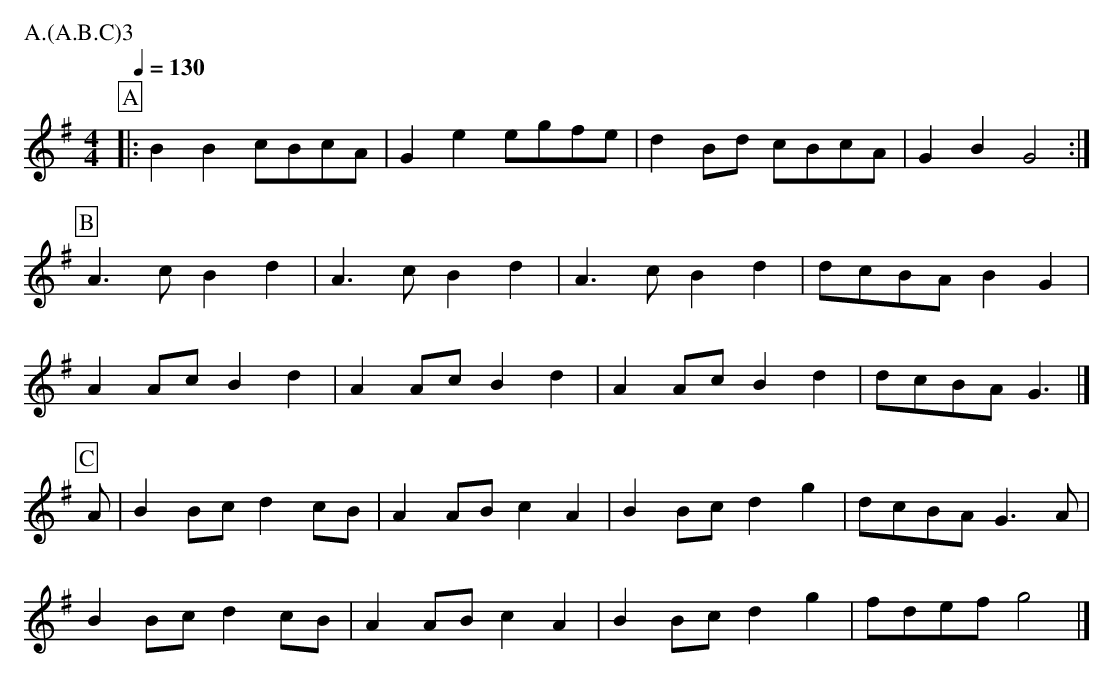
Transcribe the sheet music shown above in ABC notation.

X:1
T:Step & Fetch Her Bampton
M:4/4
L:1/8
Q:1/4= 130
P:A.(A.B.C)3
K:G
P:A
|:B2B2 cBcA|G2e2 egfe|d2Bd cBcA|G2B2 G4 :|
P:B
  A3 c B2d2|A3 c B2d2|A3 c B2d2|dcBA B2G2|
  A2Ac B2d2|A2Ac B2d2|A2Ac B2d2|dcBA G3  |]
P:C
A|B2Bc d2cB|A2AB c2A2|B2Bc d2g2|dcBA G3 A|
  B2Bc d2cB|A2AB c2A2|B2Bc d2g2|fdef g4  |]
